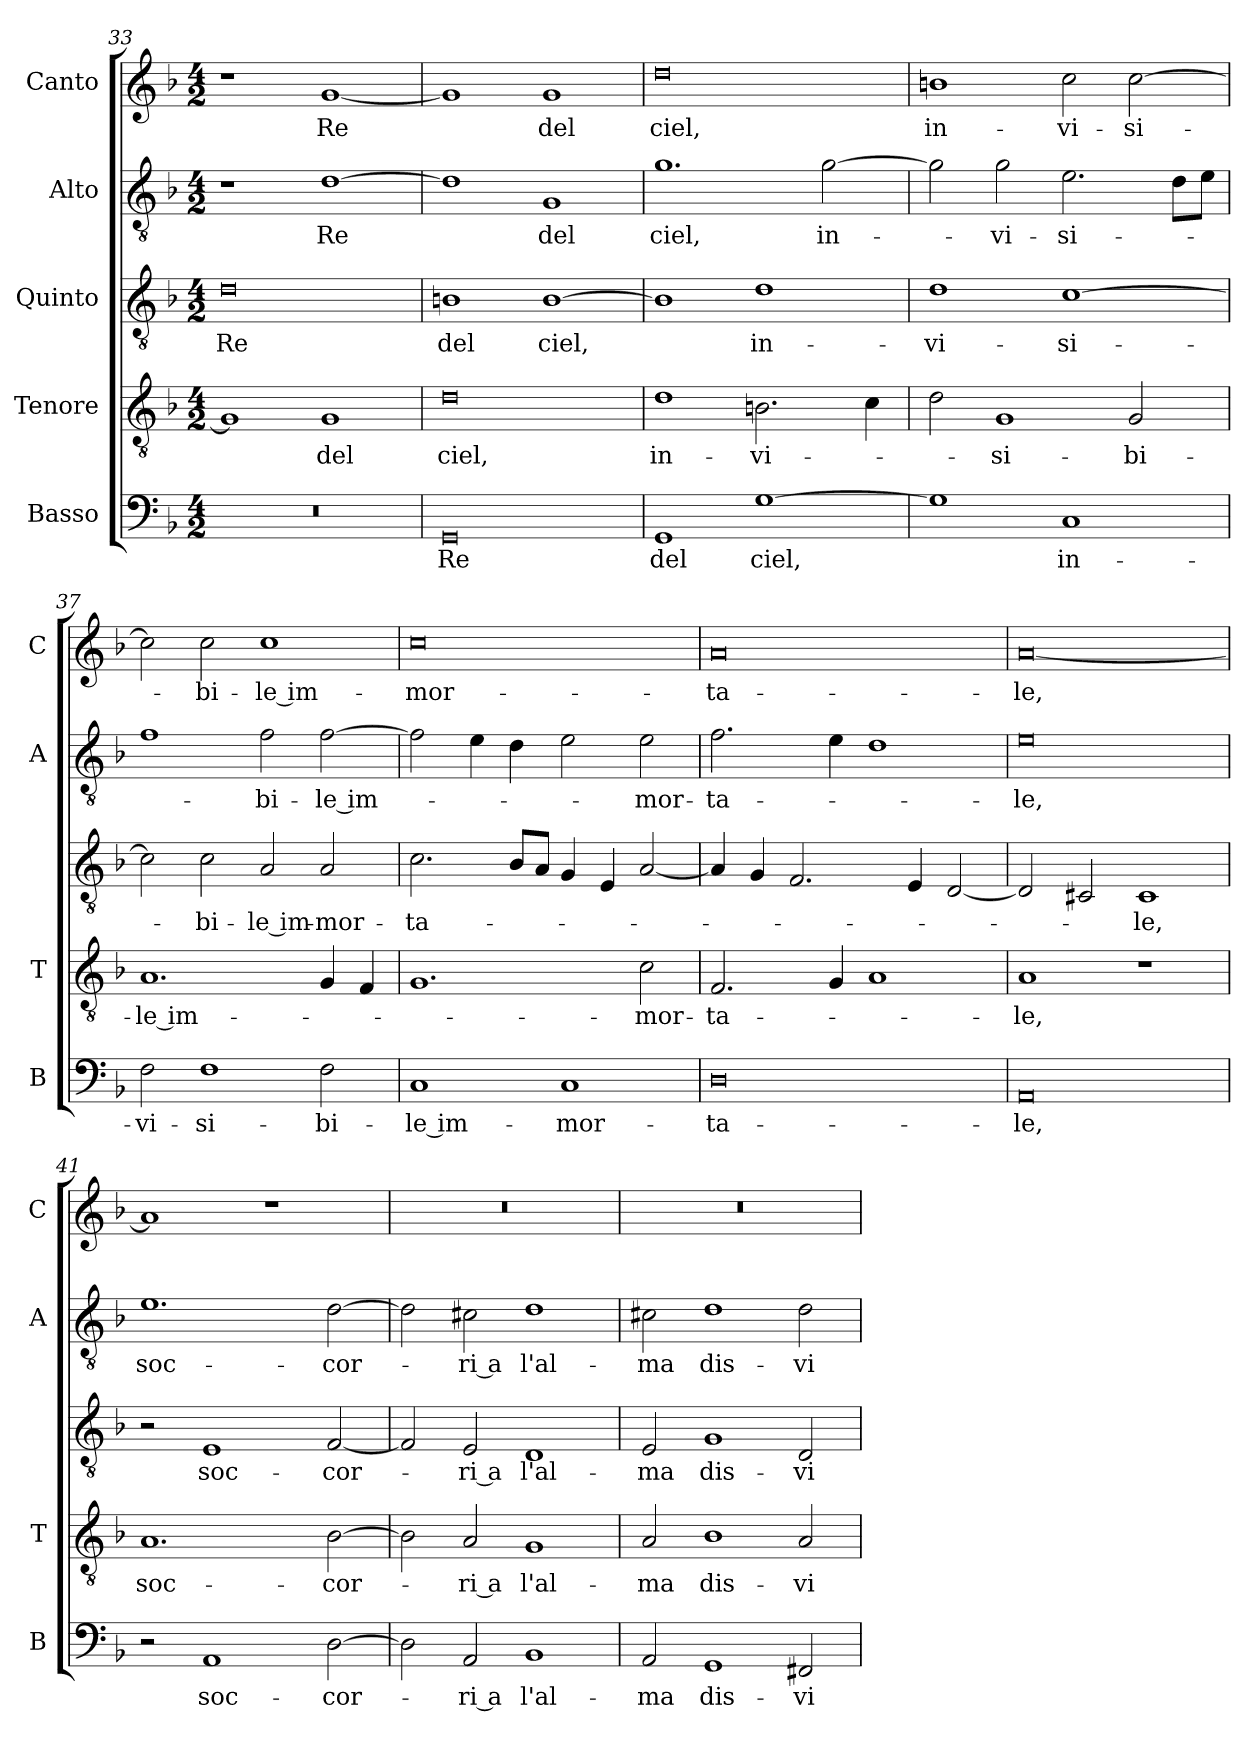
**kern	**text	**kern	**text	**kern	**text	**kern	**text	**kern	**text
*part5	*part5	*part4	*part4	*part3	*part3	*part2	*part2	*part1	*part1
*staff5	*staff5	*staff4	*staff4	*staff3	*staff3	*staff2	*staff2	*staff1	*staff1
*I"Basso	*	*I"Tenore	*	*I"Quinto	*	*I"Alto	*	*I"Canto	*
*I'B	*	*I'T	*	*	*	*I'A	*	*I'C	*
*clefF4	*	*clefGv2	*	*clefGv2	*	*clefGv2	*	*clefG2	*
*k[b-]	*	*k[b-]	*	*k[b-]	*	*k[b-]	*	*k[b-]	*
*F:	*	*F:	*	*F:	*	*F:	*	*F:	*
*M4/2	*	*M4/2	*	*M4/2	*	*M4/2	*	*M4/2	*
=33	=33	=33	=33	=33	=33	=33	=33	=33	=33
!	!	!	!	!	!LO:LY:b	!	!	!	!
0r	.	1G]	.	0d	Re	1r	.	1r	.
!	!	!	!LO:LY:b	!	!	!	!LO:LY:b	!	!LO:LY:b
.	.	1G	del	.	.	[1d	Re	[1g	Re
=34	=34	=34	=34	=34	=34	=34	=34	=34	=34
!	!LO:LY:b	!	!LO:LY:b	!	!LO:LY:b	!	!	!	!
0GG	Re	0d	ciel,	1Bn	del	1d]	.	1g]	.
!	!	!	!	!	!LO:LY:b	!	!LO:LY:b	!	!LO:LY:b
.	.	.	.	[1B	ciel,	1G	del	1g	del
!!LO:LB:g=z
=35	=35	=35	=35	=35	=35	=35	=35	=35	=35
!	!LO:LY:b	!	!LO:LY:b	!	!	!	!LO:LY:b	!	!LO:LY:b
1GG	del	1d	in-	1B]	.	1.g	ciel,	0dd	ciel,
!	!LO:LY:b	!	!LO:LY:b	!	!LO:LY:b	!	!	!	!
[1G	ciel,	2.Bn\	-vi-	1d	in-	.	.	.	.
!	!	!	!	!	!	!	!LO:LY:b	!	!
.	.	.	.	.	.	[2g\	in-	.	.
.	.	4c\	.	.	.	.	.	.	.
=36	=36	=36	=36	=36	=36	=36	=36	=36	=36
!	!	!	!	!	!LO:LY:b	!	!	!	!LO:LY:b
1G]	.	2d\	.	1d	-vi-	2g\]	.	1bn	in-
!	!	!	!LO:LY:b	!	!	!	!LO:LY:b	!	!
.	.	1G	-si-	.	.	2g\	-vi-	.	.
!	!LO:LY:b	!	!	!	!LO:LY:b	!	!LO:LY:b	!	!LO:LY:b
1C	in-	.	.	[1c	-si-	2.e\	-si-	2cc\	-vi-
!	!	!	!LO:LY:b	!	!	!	!	!	!LO:LY:b
.	.	2G/	-bi-	.	.	.	.	[2cc\	-si-
.	.	.	.	.	.	8d\L	.	.	.
.	.	.	.	.	.	8e\J	.	.	.
=37	=37	=37	=37	=37	=37	=37	=37	=37	=37
!	!LO:LY:b	!	!LO:LY:b	!	!	!	!	!	!
2F\	-vi-	1.A	-le im-	2c\]	.	1f	.	2cc\]	.
!	!LO:LY:b	!	!	!	!LO:LY:b	!	!	!	!LO:LY:b
1F	-si-	.	.	2c\	-bi-	.	.	2cc\	-bi-
!	!	!	!	!	!LO:LY:b	!	!LO:LY:b	!	!LO:LY:b
.	.	.	.	2A/	-le im-	2f\	-bi-	1cc	-le im-
!	!LO:LY:b	!	!	!	!LO:LY:b	!	!LO:LY:b	!	!
2F\	-bi-	4G/	.	2A/	-mor-	[2f\	-le im-	.	.
.	.	4F/	.	.	.	.	.	.	.
=38	=38	=38	=38	=38	=38	=38	=38	=38	=38
!	!LO:LY:b	!	!	!	!LO:LY:b	!	!	!	!LO:LY:b
1C	-le im-	1.G	.	2.c\	-ta-	2f\]	.	0cc	-mor-
.	.	.	.	.	.	4e\	.	.	.
.	.	.	.	8B-/L	.	4d\	.	.	.
.	.	.	.	8A/J	.	.	.	.	.
!	!LO:LY:b	!	!	!	!	!	!	!	!
1C	-mor-	.	.	4G/	.	2e\	.	.	.
.	.	.	.	4E/	.	.	.	.	.
!	!	!	!LO:LY:b	!	!	!	!LO:LY:b	!	!
.	.	2c\	-mor-	[2A/	.	2e\	-mor-	.	.
=39	=39	=39	=39	=39	=39	=39	=39	=39	=39
!	!LO:LY:b	!	!LO:LY:b	!	!	!	!LO:LY:b	!	!LO:LY:b
0D	-ta-	2.F/	-ta-	4A/]	.	2.f\	-ta-	0a	-ta-
.	.	.	.	4G/	.	.	.	.	.
.	.	.	.	2.F/	.	.	.	.	.
.	.	4G/	.	.	.	4e\	.	.	.
.	.	1A	.	.	.	1d	.	.	.
.	.	.	.	4E/	.	.	.	.	.
.	.	.	.	[2D/	.	.	.	.	.
=40	=40	=40	=40	=40	=40	=40	=40	=40	=40
!	!LO:LY:b	!	!LO:LY:b	!	!	!	!LO:LY:b	!	!LO:LY:b
0AA	-le,	1A	-le,	2D/]	.	0e	-le,	[0a	-le,
.	.	.	.	2C#X/	.	.	.	.	.
!	!	!	!	!	!LO:LY:b	!	!	!	!
.	.	1r	.	1C#	-le,	.	.	.	.
!!LO:LB:g=z
=41	=41	=41	=41	=41	=41	=41	=41	=41	=41
!	!	!	!LO:LY:b	!	!	!	!LO:LY:b	!	!
2r	.	1.A	soc-	2r	.	1.e	soc-	1a]	.
!	!LO:LY:b	!	!	!	!LO:LY:b	!	!	!	!
1AA	soc-	.	.	1E	soc-	.	.	.	.
.	.	.	.	.	.	.	.	1r	.
!	!LO:LY:b	!	!LO:LY:b	!	!LO:LY:b	!	!LO:LY:b	!	!
[2D\	-cor-	[2B-\	-cor-	[2F/	-cor-	[2d\	-cor-	.	.
=42	=42	=42	=42	=42	=42	=42	=42	=42	=42
2D\]	.	2B-\]	.	2F/]	.	2d\]	.	0r	.
!	!LO:LY:b	!	!LO:LY:b	!	!LO:LY:b	!	!LO:LY:b	!	!
2AA/	-ri a	2A/	-ri a	2E/	-ri a	2c#X\	-ri a	.	.
!	!LO:LY:b	!	!LO:LY:b	!	!LO:LY:b	!	!LO:LY:b	!	!
1BB-	l'al-	1G	l'al-	1D	l'al-	1d	l'al-	.	.
=43	=43	=43	=43	=43	=43	=43	=43	=43	=43
!	!LO:LY:b	!	!LO:LY:b	!	!LO:LY:b	!	!LO:LY:b	!	!
2AA/	-ma	2A/	-ma	2E/	-ma	2c#X\	-ma	0r	.
!	!LO:LY:b	!	!LO:LY:b	!	!LO:LY:b	!	!LO:LY:b	!	!
1GG	dis-	1B-	dis-	1G	dis-	1d	dis-	.	.
!	!LO:LY:b	!	!LO:LY:b	!	!LO:LY:b	!	!LO:LY:b	!	!
2FF#X/	-vi-	2A/	-vi-	2D/	-vi-	2d\	-vi-	.	.
=	=	=	=	=	=	=	=	=	=
*-	*-	*-	*-	*-	*-	*-	*-	*-	*-
